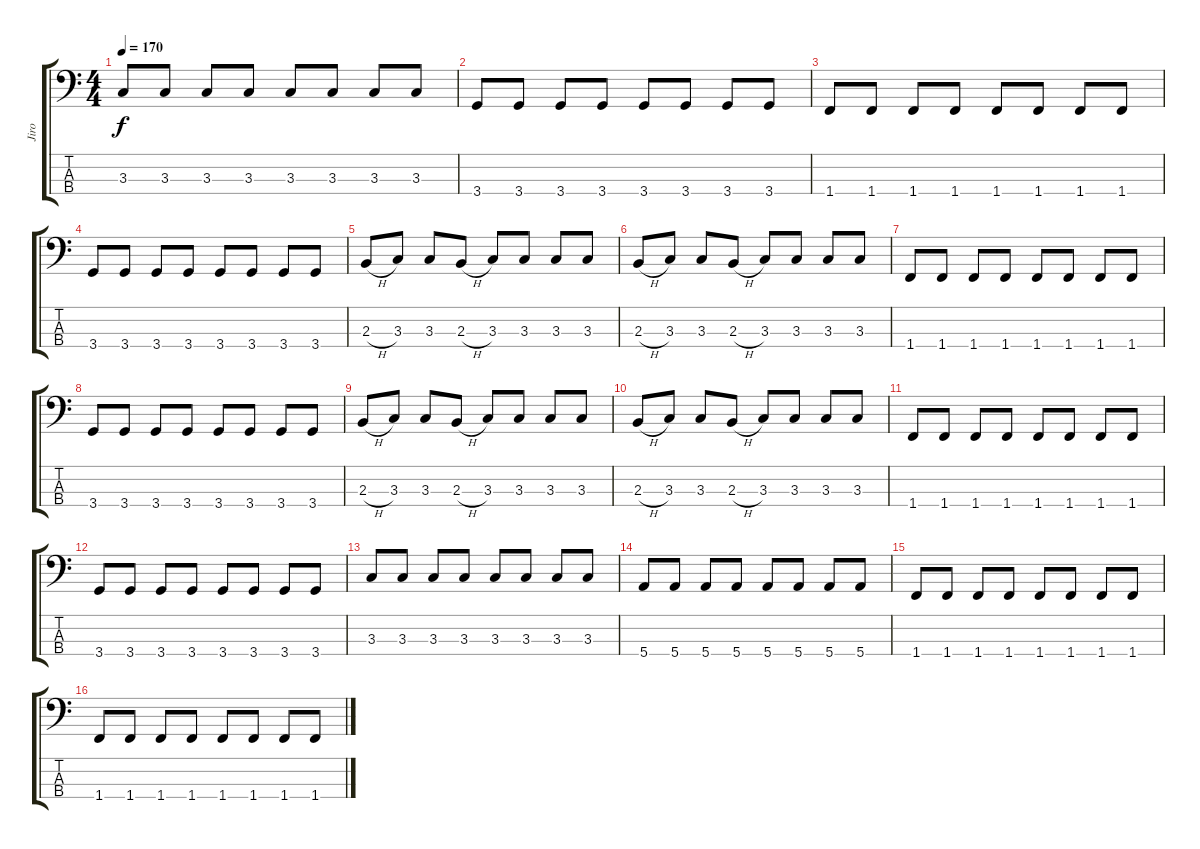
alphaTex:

\track ("Jiro" "Jiro") {instrument electricbasspick}
\staff {score tabs}
\tuning (G2 D2 A1 E1) {hide}
\ts (4 4)
\tempo 170
\clef f4
\ks c
3.3.8{dy f} 3.3.8 3.3.8 3.3.8 3.3.8 3.3.8 3.3.8 3.3.8 |
3.4.8 3.4.8 3.4.8 3.4.8 3.4.8 3.4.8 3.4.8 3.4.8 |
1.4.8 1.4.8 1.4.8 1.4.8 1.4.8 1.4.8 1.4.8 1.4.8 |
3.4.8 3.4.8 3.4.8 3.4.8 3.4.8 3.4.8 3.4.8 3.4.8 |
2.3{h}.8 3.3.8 3.3.8 2.3{h}.8 3.3.8 3.3.8 3.3.8 3.3.8 |
2.3{h}.8 3.3.8 3.3.8 2.3{h}.8 3.3.8 3.3.8 3.3.8 3.3.8 |
1.4.8 1.4.8 1.4.8 1.4.8 1.4.8 1.4.8 1.4.8 1.4.8 |
3.4.8 3.4.8 3.4.8 3.4.8 3.4.8 3.4.8 3.4.8 3.4.8 |
2.3{h}.8 3.3.8 3.3.8 2.3{h}.8 3.3.8 3.3.8 3.3.8 3.3.8 |
2.3{h}.8 3.3.8 3.3.8 2.3{h}.8 3.3.8 3.3.8 3.3.8 3.3.8 |
1.4.8 1.4.8 1.4.8 1.4.8 1.4.8 1.4.8 1.4.8 1.4.8 |
3.4.8 3.4.8 3.4.8 3.4.8 3.4.8 3.4.8 3.4.8 3.4.8 |
3.3.8 3.3.8 3.3.8 3.3.8 3.3.8 3.3.8 3.3.8 3.3.8 |
5.4.8 5.4.8 5.4.8 5.4.8 5.4.8 5.4.8 5.4.8 5.4.8 |
1.4.8 1.4.8 1.4.8 1.4.8 1.4.8 1.4.8 1.4.8 1.4.8 |
1.4.8 1.4.8 1.4.8 1.4.8 1.4.8 1.4.8 1.4.8 1.4.8
